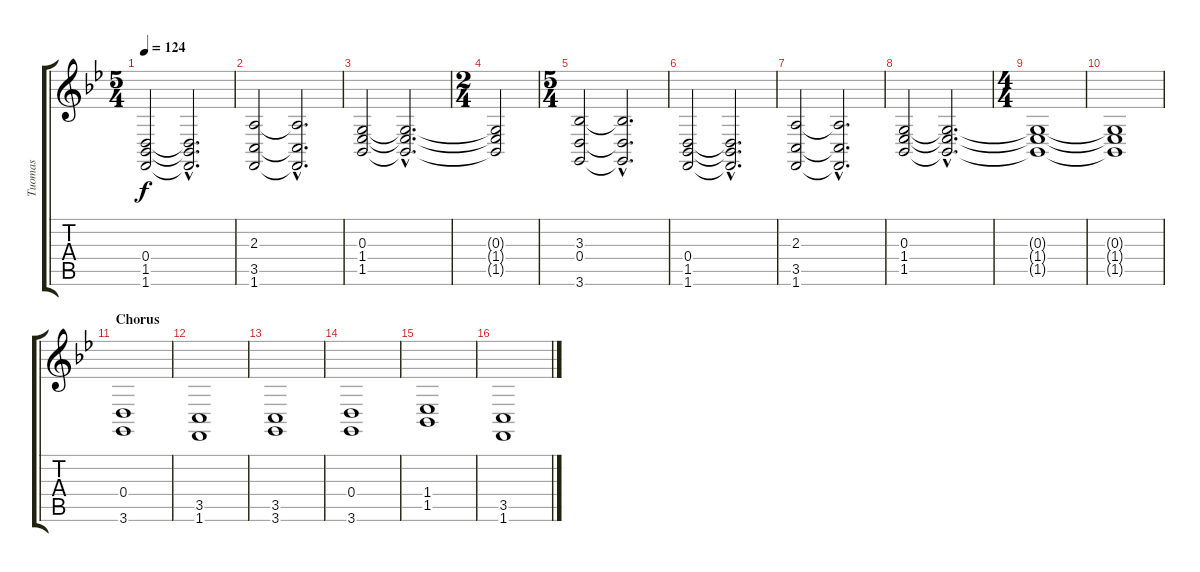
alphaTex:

\track ("Tuomas" "Tuomas") {instrument pad2warm}
\staff {score tabs}
\tuning (E4 B3 G3 D3 A2 E2) {hide}
\ts (5 4)
\tempo 124
\clef g2
\ks bb
(0.4 1.5 1.6).2{dy f} (0.4{hac t} 1.5{hac t} 1.6{hac t}).2{d} |
(2.3 3.5 1.6).2 (2.3{hac t} 3.5{hac t} 1.6{hac t}).2{d} |
(0.3 1.4 1.5).2 (0.3{hac t} 1.4{hac t} 1.5{hac t}).2{d} |
\ts (2 4)
(0.3{t} 1.4{t} 1.5{t}).2 |
\ts (5 4)
(3.3 0.4 3.6).2 (3.3{hac t} 0.4{hac t} 3.6{hac t}).2{d} |
(0.4 1.5 1.6).2 (0.4{hac t} 1.5{hac t} 1.6{hac t}).2{d} |
(2.3 3.5 1.6).2 (2.3{hac t} 3.5{hac t} 1.6{hac t}).2{d} |
(0.3 1.4 1.5).2 (0.3{hac t} 1.4{hac t} 1.5{hac t}).2{d} |
\ts (4 4)
(0.3{t} 1.4{t} 1.5{t}).1 |
(0.3{t} 1.4{t} 1.5{t}).1 |
\section ("" "Chorus")
(0.4 3.6).1 |
(3.5 1.6).1 |
(3.5 3.6).1 |
(0.4 3.6).1 |
(1.4 1.5).1 |
(3.5 1.6).1
